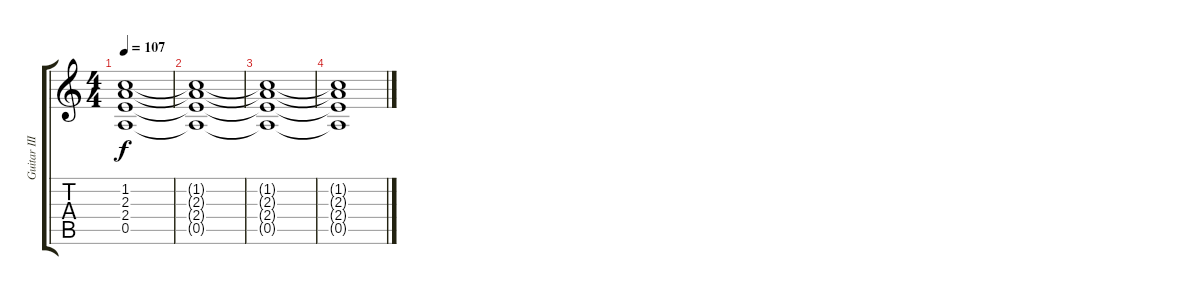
\track ("Guitar III" "Guitar III") {instrument overdrivenguitar}
\staff {score tabs}
\tuning (E4 B3 G3 D3 A2 E2) {hide}
\ts (4 4)
\tempo 107
\clef g2
\ks c
(1.2{t} 2.3{t} 2.4{t} 0.5{t}).1{dy f} |
(1.2{t} 2.3{t} 2.4{t} 0.5{t}).1 |
(1.2{t} 2.3{t} 2.4{t} 0.5{t}).1 |
(1.2{t} 2.3{t} 2.4{t} 0.5{t}).1
